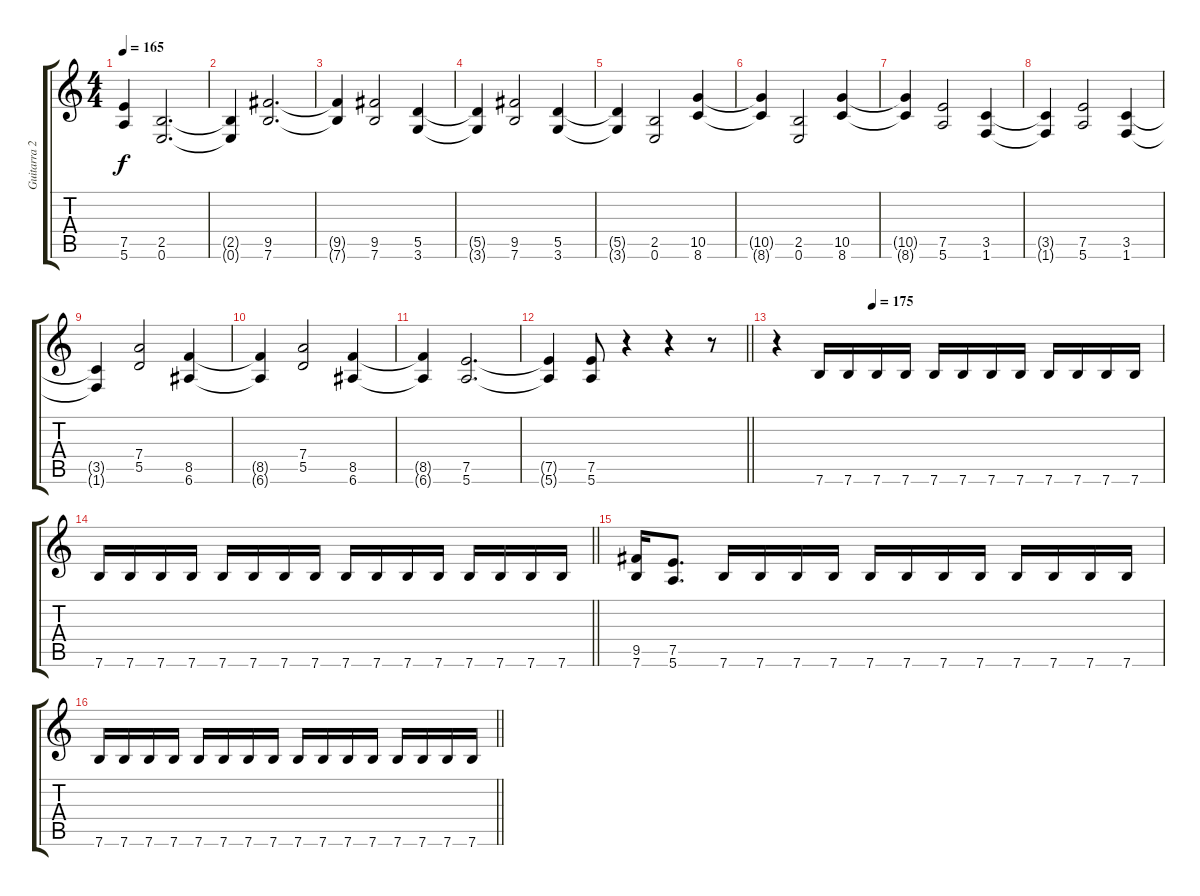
\track ("Guitarra 2" "Guitarra 2") {instrument overdrivenguitar}
\staff {score tabs}
\tuning (E4 B3 G3 D3 A2 E2) {hide}
\ts (4 4)
\tempo 165
\clef g2
\ks c
(7.5{t} 5.6{t}).4{dy f} (2.5 0.6).2{d} |
(2.5{t} 0.6{t}).4 (9.5 7.6).2{d} |
(9.5{t} 7.6{t}).4 (9.5 7.6).2 (5.5 3.6).4 |
(5.5{t} 3.6{t}).4 (9.5 7.6).2 (5.5 3.6).4 |
(5.5{t} 3.6{t}).4 (2.5 0.6).2 (10.5 8.6).4 |
(10.5{t} 8.6{t}).4 (2.5 0.6).2 (10.5 8.6).4 |
(10.5{t} 8.6{t}).4 (7.5 5.6).2 (3.5 1.6).4 |
(3.5{t} 1.6{t}).4 (7.5 5.6).2 (3.5 1.6).4 |
(3.5{t} 1.6{t}).4 (7.4 5.5).2 (8.5 6.6).4 |
(8.5{t} 6.6{t}).4 (7.4 5.5).2 (8.5 6.6).4 |
(8.5{t} 6.6{t}).4 (7.5 5.6).2{d} |
\barLineRight lightlight
(7.5{t} 5.6{t}).4 (7.5 5.6).8 r.4 r.4 r.8 |
\tempo (175 0.25)
r.4 7.6.16 7.6.16 7.6.16 7.6.16 7.6.16 7.6.16 7.6.16 7.6.16 7.6.16 7.6.16 7.6.16 7.6.16 |
\barLineRight lightlight
7.6.16 7.6.16 7.6.16 7.6.16 7.6.16 7.6.16 7.6.16 7.6.16 7.6.16 7.6.16 7.6.16 7.6.16 7.6.16 7.6.16 7.6.16 7.6.16 |
(9.5 7.6).16 (7.5 5.6).8{d} 7.6.16 7.6.16 7.6.16 7.6.16 7.6.16 7.6.16 7.6.16 7.6.16 7.6.16 7.6.16 7.6.16 7.6.16 |
\barLineRight lightlight
7.6.16 7.6.16 7.6.16 7.6.16 7.6.16 7.6.16 7.6.16 7.6.16 7.6.16 7.6.16 7.6.16 7.6.16 7.6.16 7.6.16 7.6.16 7.6.16
